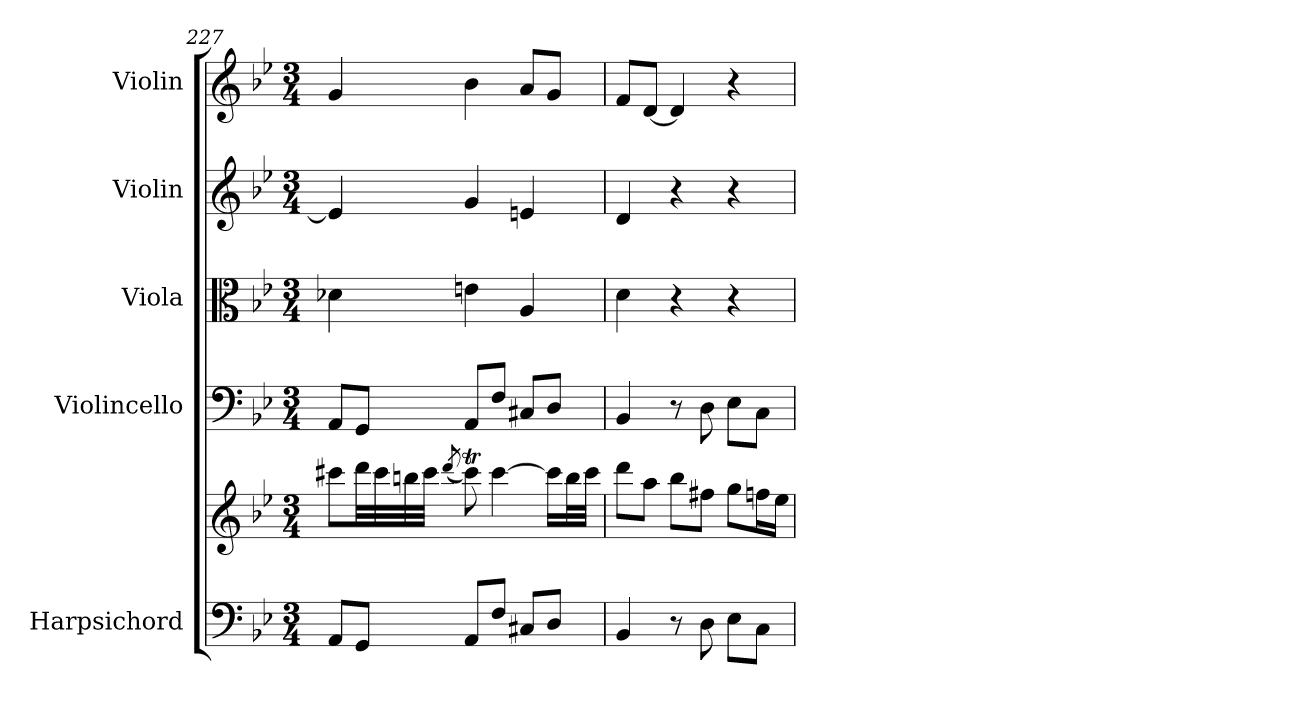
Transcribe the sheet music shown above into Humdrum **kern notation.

**kern	**kern	**kern	**kern	**kern	**kern
*part5	*part5	*part4	*part3	*part2	*part1
*staff6	*staff5	*staff4	*staff3	*staff2	*staff1
*I"Harpsichord	*	*I"Violincello	*I"Viola	*I"Violin	*I"Violin
*I'Hpschd	*	*I'Vc	*I'Vla	*I'Vln	*I'Vln
*clefF4	*clefG2	*clefF4	*clefC3	*clefG2	*clefG2
*k[b-e-]	*k[b-e-]	*k[b-e-]	*k[b-e-]	*k[b-e-]	*k[b-e-]
*M3/4	*M3/4	*M3/4	*M3/4	*M3/4	*M3/4
=227	=227	=227	=227	=227	=227
8AA/L	8ccc#X\L	8AA/L	4d-X\	4e/]	4g/
8GG/J	32ddd\LL	8GG/J	.	.	.
.	32ccc#\	.	.	.	.
.	32bbn\	.	.	.	.
.	32ccc#\JJJ	.	.	.	.
.	(<8qddd/	.	.	.	.
8AA/L	8ccc#t\)	8AA/L	4en\	4g/	4b-\
8F/J	[4ccc#\	8F/J	.	.	.
8C#X/L	.	8C#X/L	4A/	4en/	8a/L
8D/J	16ccc#\LL]	8D/J	.	.	8g/J
.	32bb\L	.	.	.	.
.	32ccc#\JJJ	.	.	.	.
=228	=228	=228	=228	=228	=228
4BB-/	8ddd\L	4BB-/	4d\	4d/	8f/L
.	8aa\J	.	.	.	[8d/J
8r	8bb-\L	8r	4r	4r	4d/]
8D\	8ff#X\J	8D\	.	.	.
8E-\L	8gg\L	8E-\L	4r	4r	4r
8C\J	16ffn\L	8C\J	.	.	.
.	16ee-\JJ	.	.	.	.
=	=	=	=	=	=
*-	*-	*-	*-	*-	*-
